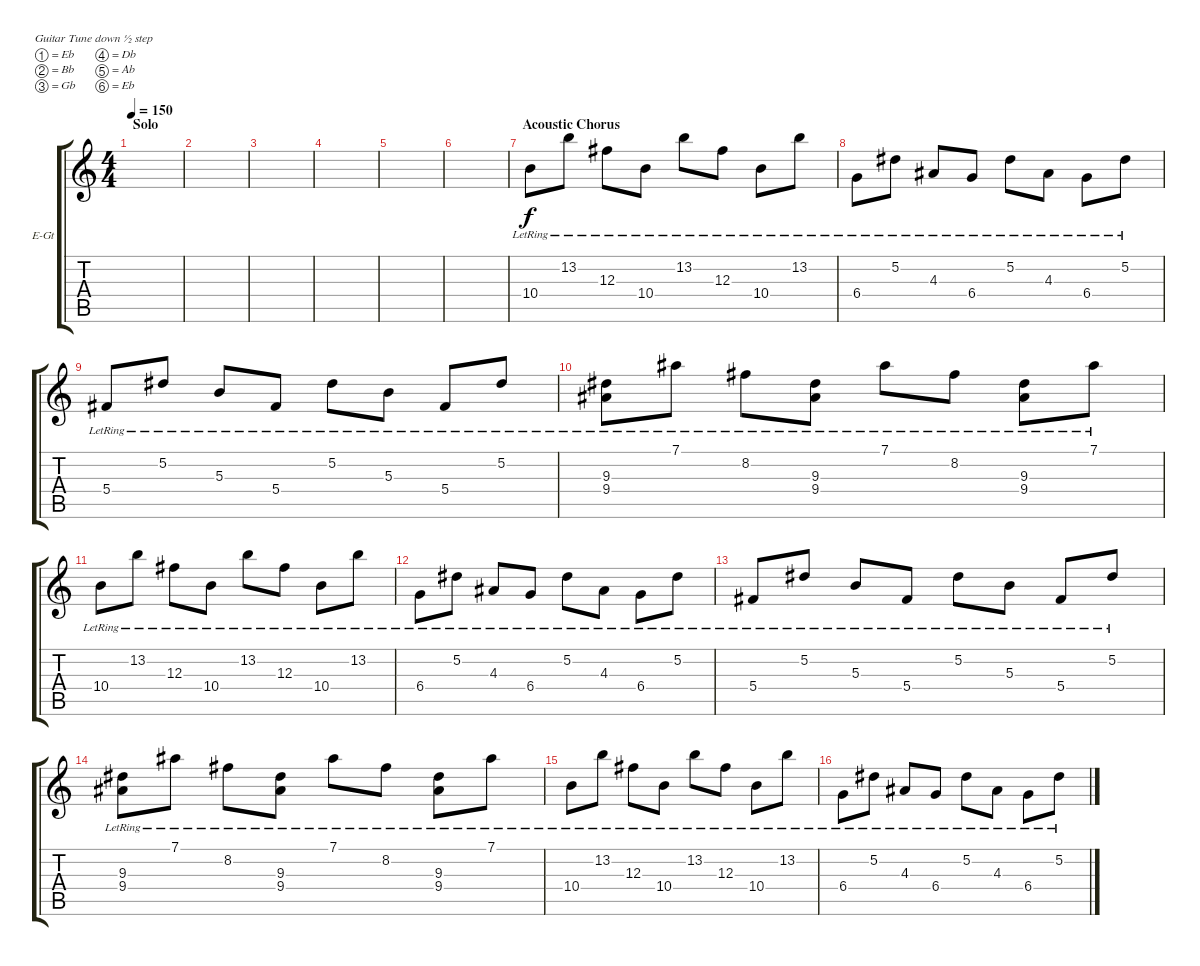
\defaultSystemsLayout 4
\bracketExtendMode groupsimilarinstruments
\firstSystemTrackNameOrientation horizontal
\otherSystemsTrackNameOrientation horizontal
\track ("Electric Guitar" "E-Gt") {instrument electricguitarclean}
\staff {score tabs}
\tuning (Eb4 Bb3 Gb3 Db3 Ab2 Eb2)
\ts (4 4)
\section ("" "Solo")
\tempo 150
\clef g2
\scale
0.333333
\ks c
|
\scale
0.333333 |
\scale
0.333333 |
\scale
0.333333 |
\scale
0.333333 |
\scale
0.333333 |
\section ("" "Acoustic Chorus")
\scale
0.333333 10.4{lr}.8 13.2{lr}.8 12.3{lr}.8 10.4{lr}.8 13.2{lr}.8 12.3{lr}.8 10.4{lr}.8 13.2{lr}.8 |
6.4{lr}.8 5.2{lr}.8 4.3{lr}.8 6.4{lr}.8 5.2{lr}.8 4.3{lr}.8 6.4{lr}.8 5.2{lr}.8 |
5.4{lr}.8 5.2{lr}.8 5.3{lr}.8 5.4{lr}.8 5.2{lr}.8 5.3{lr}.8 5.4{lr}.8 5.2{lr}.8 |
(9.4{lr} 9.3{lr}).8 7.1{lr}.8 8.2{lr}.8 (9.3{lr} 9.4{lr}).8 7.1{lr}.8 8.2{lr}.8 (9.3{lr} 9.4{lr}).8 7.1{lr}.8 |
10.4{lr}.8 13.2{lr}.8 12.3{lr}.8 10.4{lr}.8 13.2{lr}.8 12.3{lr}.8 10.4{lr}.8 13.2{lr}.8 |
6.4{lr}.8 5.2{lr}.8 4.3{lr}.8 6.4{lr}.8 5.2{lr}.8 4.3{lr}.8 6.4{lr}.8 5.2{lr}.8 |
5.4{lr}.8 5.2{lr}.8 5.3{lr}.8 5.4{lr}.8 5.2{lr}.8 5.3{lr}.8 5.4{lr}.8 5.2{lr}.8 |
(9.4{lr} 9.3{lr}).8 7.1{lr}.8 8.2{lr}.8 (9.3{lr} 9.4{lr}).8 7.1{lr}.8 8.2{lr}.8 (9.3{lr} 9.4{lr}).8 7.1{lr}.8 |
10.4{lr}.8 13.2{lr}.8 12.3{lr}.8 10.4{lr}.8 13.2{lr}.8 12.3{lr}.8 10.4{lr}.8 13.2{lr}.8 |
6.4{lr}.8 5.2{lr}.8 4.3{lr}.8 6.4{lr}.8 5.2{lr}.8 4.3{lr}.8 6.4{lr}.8 5.2{lr}.8
